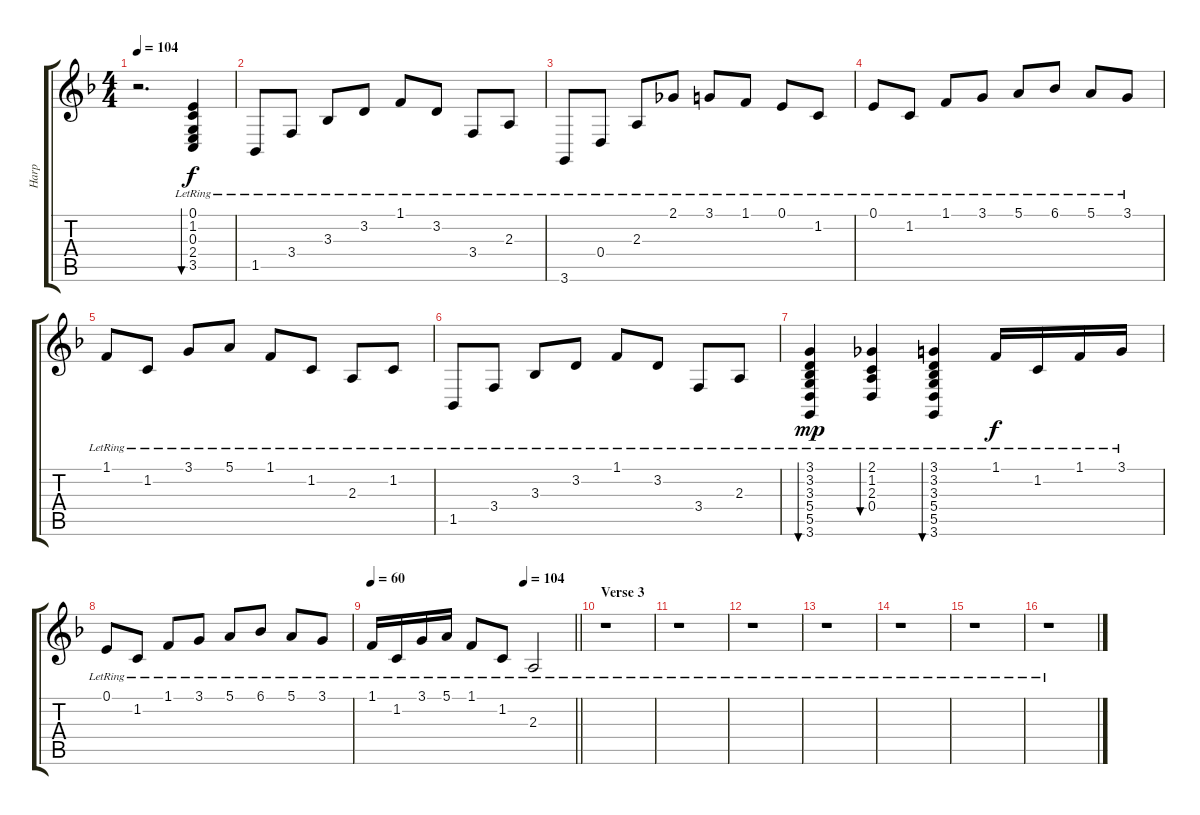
\track ("Harp" "Harp") {instrument orchestralharp}
\staff {score tabs}
\tuning (E4 B3 G3 D3 A2 E2) {hide}
\ts (4 4)
\tempo 104
\clef g2
\ks f
r.2{d dy f} (0.1{lr} 1.2{lr} 0.3{lr} 2.4{lr} 3.5{lr}).4{bu 60} |
1.5{lr}.8{volume 12} 3.4{lr}.8 3.3{lr}.8 3.2{lr}.8 1.1{lr}.8 3.2{lr}.8 3.4{lr}.8 2.3{lr}.8 |
3.6{lr}.8 0.4{lr}.8 2.3{lr}.8 2.1{lr}.8 3.1{lr}.8 1.1{lr}.8 0.1{lr}.8 1.2{lr}.8 |
0.1{lr}.8 1.2{lr}.8 1.1{lr}.8 3.1{lr}.8 5.1{lr}.8 6.1{lr}.8 5.1{lr}.8 3.1{lr}.8 |
1.1{lr}.8 1.2{lr}.8 3.1{lr}.8 5.1{lr}.8 1.1{lr}.8 1.2{lr}.8 2.3{lr}.8 1.2{lr}.8 |
1.5{lr}.8 3.4{lr}.8 3.3{lr}.8 3.2{lr}.8 1.1{lr}.8 3.2{lr}.8 3.4{lr}.8 2.3{lr}.8 |
(3.1{lr} 3.2{lr} 3.3{lr} 5.4{lr} 5.5{lr} 3.6{lr}).4{bu 120 dy mp} (2.1{lr} 1.2{lr} 2.3{lr} 0.4{lr}).4{bu 120} (3.1{lr} 3.2{lr} 3.3{lr} 5.4{lr} 5.5{lr} 3.6{lr}).4{bu 120} 1.1{lr}.16{dy f} 1.2{lr}.16 1.1{lr}.16 3.1{lr}.16 |
0.1{lr}.8 1.2{lr}.8 1.1{lr}.8 3.1{lr}.8 5.1{lr}.8 6.1{lr}.8 5.1{lr}.8 3.1{lr}.8 |
\tempo 60
\tempo (104 0.75)
\barLineRight lightlight
1.1{lr}.16 1.2{lr}.16 3.1{lr}.16 5.1{lr}.16 1.1{lr}.8 1.2{lr}.8 2.3{lr}.2 |
\section ("" "Verse 3")
r.1 |
r.1 |
r.1 |
r.1 |
r.1 |
r.1 |
r.1
